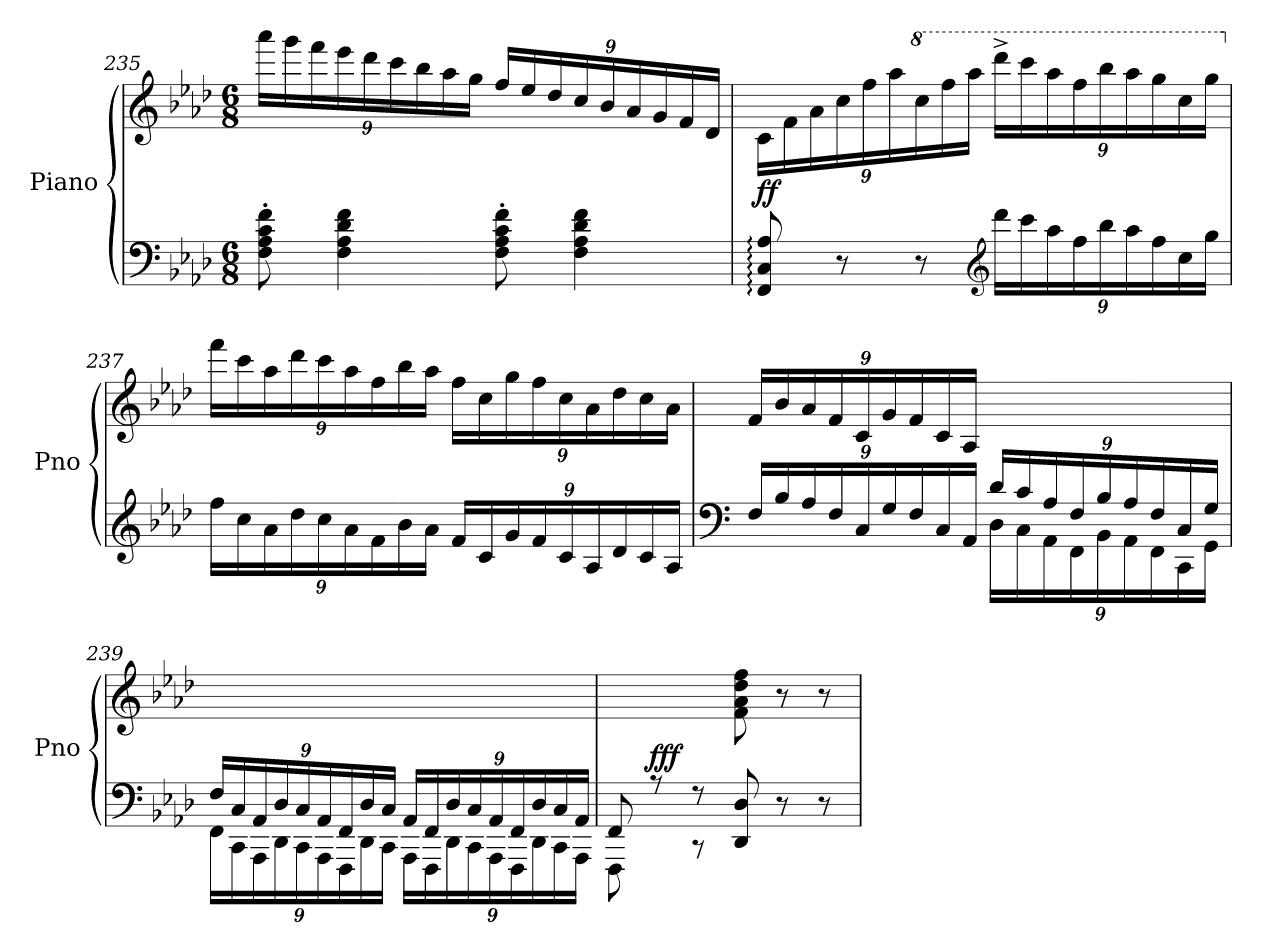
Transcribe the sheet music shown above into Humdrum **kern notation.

**kern	**kern	**dynam
*part1	*part1	*part1
*staff2	*staff1	*staff1/2
*I"Piano	*	*
*I'Pno	*	*
*clefF4	*clefG2	*
*k[b-e-a-d-]	*k[b-e-a-d-]	*
*M6/8	*M6/8	*
*	*Xbrackettup	*
=235	=235	=235
8F\' 8A-\' 8c\' 8f\'	24aaa-\LL	.
.	24ggg\	.
.	24fff\	.
4F\ 4A-\ 4d-\ 4f\	24eee-\	.
.	24ddd-\	.
.	24ccc\	.
.	24bb-\	.
.	24aa-\	.
.	24gg\JJ	.
8F\' 8A-\' 8c\' 8f\'	24ff/LL	.
.	24ee-/	.
.	24dd-/	.
4F\ 4A-\ 4d-\ 4f\	24cc/	.
.	24b-/	.
.	24a-/	.
.	24g/	.
.	24f/	.
.	24d-/JJ	.
!!LO:LB:g=z
=236	=236	=236
!	!	!LO:DY:a=2
8FF/: 8C/: 8A-/:	24c\LL	ff
.	24f\	.
.	24a-\	.
8r	24cc\	.
.	24ff\	.
.	24aa-\	.
*	*8va	*
8r	24ccc\	.
.	24fff\	.
.	24aaa-\JJ	.
*clefG2	*	*
*Xbrackettup	*	*
24ddd-\LL	24dddd-^\LL	.
24ccc\	24cccc\	.
24aa-\	24aaa-\	.
24ff\	24fff\	.
24bb-\	24bbb-\	.
24aa-\	24aaa-\	.
24ff\	24ggg\	.
24cc\	24ccc\	.
24gg\JJ	24ggg\JJ	.
=237	=237	=237
*	*X8va	*
24ff\LL	24fff\LL	.
24cc\	24ccc\	.
24a-\	24aa-\	.
24dd-\	24ddd-\	.
24cc\	24ccc\	.
24a-\	24aa-\	.
24f\	24ff\	.
24b-\	24bb-\	.
24a-\JJ	24aa-\JJ	.
24f/LL	24ff\LL	.
24c/	24cc\	.
24g/	24gg\	.
24f/	24ff\	.
24c/	24cc\	.
24A-/	24a-\	.
24d-/	24dd-\	.
24c/	24cc\	.
24A-/JJ	24a-\JJ	.
!!LO:LB:g=z
=238	=238	=238
*clefF4	*	*
*^	*	*
24F/LL	4.rGGyy	24f/LL	.
24B-/	.	24b-/	.
24A-/	.	24a-/	.
24F/	.	24f/	.
24C/	.	24c/	.
24G/	.	24g/	.
24F/	.	24f/	.
24C/	.	24c/	.
24AA-/JJ	.	24A-/JJ	.
24d-/LL	24D-\LL	8ryy	.
24c/	24C\	.	.
24A-/	24AA-\	.	.
24F/	24FF\	4ryy	.
24B-/	24BB-\	.	.
24A-/	24AA-\	.	.
24F/	24FF\	.	.
24C/	24CC\	.	.
24G/JJ	24GG\JJ	.	.
=239	=239	=239	=239
24F/LL	24FF\LL	2.ryy	.
24C/	24CC\	.	.
24AA-/	24AAA-\	.	.
24D-/	24DD-\	.	.
24C/	24CC\	.	.
24AA-/	24AAA-\	.	.
24FF/	24FFF\	.	.
24D-/	24DD-\	.	.
24C/JJ	24CC\JJ	.	.
24AA-/LL	24AAA-\LL	.	.
24FF/	24FFF\	.	.
24D-/	24DD-\	.	.
24C/	24CC\	.	.
24AA-/	24AAA-\	.	.
24FF/	24FFF\	.	.
24D-/	24DD-\	.	.
24C/	24CC\	.	.
24AA-/JJ	24AAA-\JJ	.	.
=240	=240	=240	=240
8FF/	8FFF\	4.ryy	.
!	!	!	!LO:DY:a=2
8rA	8rGGyy	.	fff
8r	8r	.	.
8DD-/ 8D-/	8rCCyy	8f\ 8a-\ 8dd-\ 8ff\	.
8r	4rEEyy	8r	.
8r	.	8r	.
*v	*v	*	*
=	=	=
*-	*-	*-
